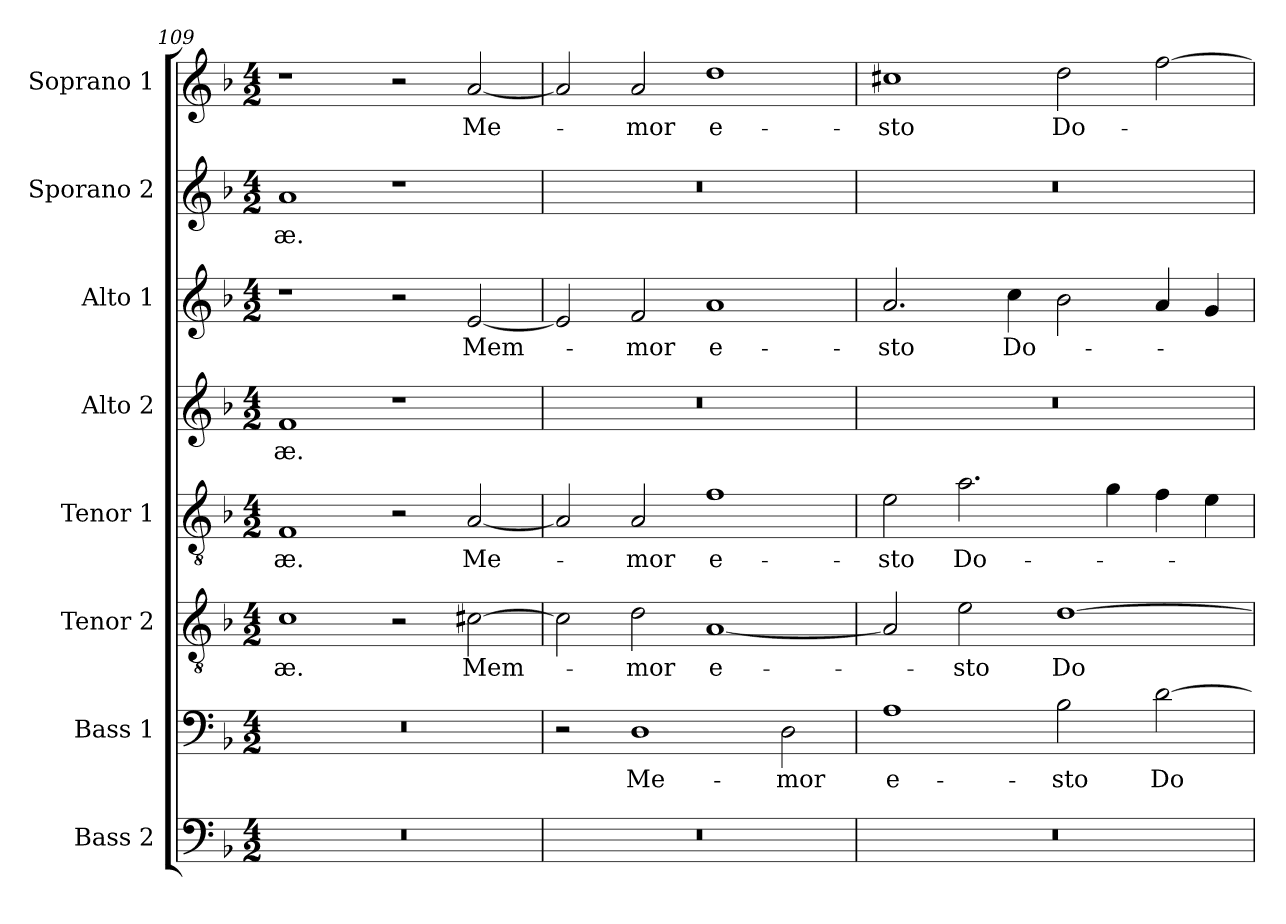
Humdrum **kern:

**kern	**kern	**text	**kern	**text	**kern	**text	**kern	**text	**kern	**text	**kern	**text	**kern	**text
*part8	*part7	*part7	*part6	*part6	*part5	*part5	*part4	*part4	*part3	*part3	*part2	*part2	*part1	*part1
*staff8	*staff7	*staff7	*staff6	*staff6	*staff5	*staff5	*staff4	*staff4	*staff3	*staff3	*staff2	*staff2	*staff1	*staff1
*I"Bass 2	*I"Bass 1	*	*I"Tenor 2	*	*I"Tenor 1	*	*I"Alto 2	*	*I"Alto 1	*	*I"Sporano 2	*	*I"Soprano 1	*
*I'B.	*I'B.	*	*I'T.	*	*I'T.	*	*I'A.	*	*I'A.	*	*I'S.	*	*I'S.	*
*clefF4	*clefF4	*	*clefGv2	*	*clefGv2	*	*clefG2	*	*clefG2	*	*clefG2	*	*clefG2	*
*	*	*	*ITrd7c12	*	*ITrd7c12	*	*	*	*	*	*	*	*	*
*k[b-]	*k[b-]	*	*k[b-]	*	*k[b-]	*	*k[b-]	*	*k[b-]	*	*k[b-]	*	*k[b-]	*
*F:	*F:	*	*F:	*	*F:	*	*F:	*	*F:	*	*F:	*	*F:	*
*M4/2	*M4/2	*	*M4/2	*	*M4/2	*	*M4/2	*	*M4/2	*	*M4/2	*	*M4/2	*
=109	=109	=109	=109	=109	=109	=109	=109	=109	=109	=109	=109	=109	=109	=109
!LO:N:vis=1	!LO:N:vis=1	!	!	!	!	!	!	!	!	!	!	!	!	!
!	!	!	!	!LO:LY:b:color=#000000	!	!	!	!	!	!	!	!	!	!
!	!	!	!	!	!	!LO:LY:b:color=#000000	!	!	!	!	!	!	!	!
!	!	!	!	!	!	!	!	!LO:LY:b:color=#000000	!	!	!	!	!	!
!	!	!	!	!	!	!	!	!	!	!	!	!LO:LY:b:color=#000000	!	!
0r	0r	.	1Ci	-æ.	1FFi	-æ.	1fi	-æ.	1r	.	1ai	-æ.	1r	.
.	.	.	2r	.	2r	.	1r	.	2r	.	1r	.	2r	.
!	!	!	!	!LO:LY:b:color=#000000	!	!	!	!	!	!	!	!	!	!
!	!	!	!	!	!	!LO:LY:b:color=#000000	!	!	!	!	!	!	!	!
!	!	!	!	!	!	!	!	!	!	!LO:LY:b:color=#000000	!	!	!	!
!	!	!	!	!	!	!	!	!	!	!	!	!	!	!LO:LY:b:color=#000000
.	.	.	[>2C#Xi\	Mem-	[<2AAi/	Me-	.	.	[<2ei/	Mem-	.	.	[<2ai/	Me-
=110	=110	=110	=110	=110	=110	=110	=110	=110	=110	=110	=110	=110	=110	=110
!LO:N:vis=1	!	!	!	!	!	!	!LO:N:vis=1	!	!	!	!LO:N:vis=1	!	!	!
0r	2r	.	2C#i\]	.	2AAi/]	.	0r	.	2ei/]	.	0r	.	2ai/]	.
!	!	!LO:LY:b:color=#000000	!	!	!	!	!	!	!	!	!	!	!	!
!	!	!	!	!LO:LY:b:color=#000000	!	!	!	!	!	!	!	!	!	!
!	!	!	!	!	!	!LO:LY:b:color=#000000	!	!	!	!	!	!	!	!
!	!	!	!	!	!	!	!	!	!	!LO:LY:b:color=#000000	!	!	!	!
!	!	!	!	!	!	!	!	!	!	!	!	!	!	!LO:LY:b:color=#000000
.	1Di	Me-	2Di\	-mor	2AAi/	-mor	.	.	2fi/	-mor	.	.	2ai/	-mor
!	!	!	!	!LO:LY:b:color=#000000	!	!	!	!	!	!	!	!	!	!
!	!	!	!	!	!	!LO:LY:b:color=#000000	!	!	!	!	!	!	!	!
!	!	!	!	!	!	!	!	!	!	!LO:LY:b:color=#000000	!	!	!	!
!	!	!	!	!	!	!	!	!	!	!	!	!	!	!LO:LY:b:color=#000000
.	.	.	[<1AAi	e-	1Fi	e-	.	.	1ai	e-	.	.	1ddi	e-
!	!	!LO:LY:b:color=#000000	!	!	!	!	!	!	!	!	!	!	!	!
.	2Di\	-mor	.	.	.	.	.	.	.	.	.	.	.	.
!!LO:PB:g=z
=111	=111	=111	=111	=111	=111	=111	=111	=111	=111	=111	=111	=111	=111	=111
!LO:N:vis=1	!	!	!	!	!	!	!	!	!	!	!	!	!	!
!	!	!LO:LY:b:color=#000000	!	!	!	!	!	!	!	!	!	!	!	!
!	!	!	!	!	!	!LO:LY:b:color=#000000	!LO:N:vis=1	!	!	!	!	!	!	!
!	!	!	!	!	!	!	!	!	!	!LO:LY:b:color=#000000	!LO:N:vis=1	!	!	!
!	!	!	!	!	!	!	!	!	!	!	!	!	!	!LO:LY:b:color=#000000
0r	1Ai	e-	2AAi/]	.	2Ei\	-sto	0r	.	2.ai/	-sto	0r	.	1cc#Xi	-sto
!	!	!	!	!LO:LY:b:color=#000000	!	!	!	!	!	!	!	!	!	!
!	!	!	!	!	!	!LO:LY:b:color=#000000	!	!	!	!	!	!	!	!
.	.	.	2Ei\	-sto	2.Ai\	Do-	.	.	.	.	.	.	.	.
!	!	!	!	!	!	!	!	!	!	!LO:LY:b:color=#000000	!	!	!	!
.	.	.	.	.	.	.	.	.	4cci\	Do-	.	.	.	.
!	!	!LO:LY:b:color=#000000	!	!	!	!	!	!	!	!	!	!	!	!
!	!	!	!	!LO:LY:b:color=#000000	!	!	!	!	!	!	!	!	!	!
!	!	!	!	!	!	!	!	!	!	!	!	!	!	!LO:LY:b:color=#000000
.	2B-i\	-sto	[>1Di	Do-	.	.	.	.	2b-i\	.	.	.	2ddi\	Do-
.	.	.	.	.	4Gi\	.	.	.	.	.	.	.	.	.
!	!	!LO:LY:b:color=#000000	!	!	!	!	!	!	!	!	!	!	!	!
.	[>2di\	Do-	.	.	4Fi\	.	.	.	4ai/	.	.	.	[>2ffi\	.
.	.	.	.	.	4Ei\	.	.	.	4gi/	.	.	.	.	.
=	=	=	=	=	=	=	=	=	=	=	=	=	=	=
*-	*-	*-	*-	*-	*-	*-	*-	*-	*-	*-	*-	*-	*-	*-
